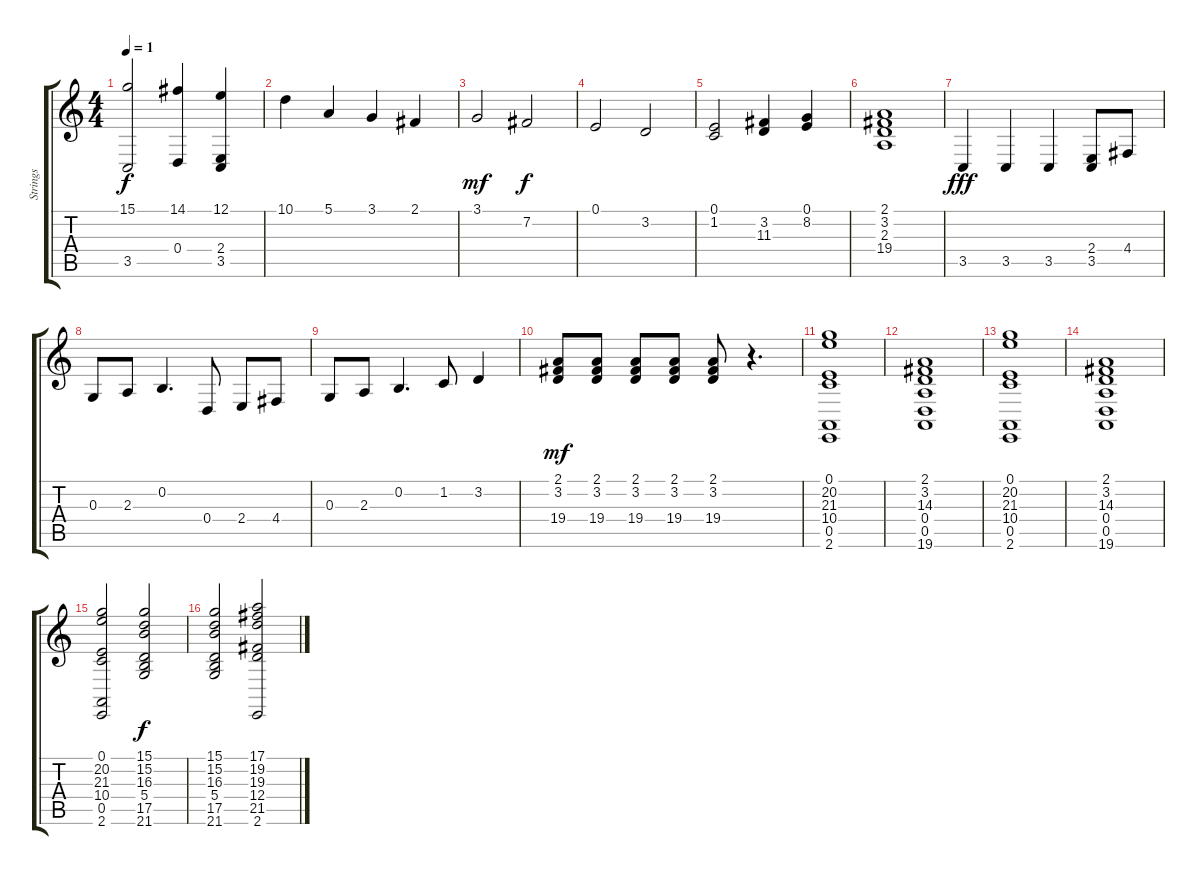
\track ("Strings" "Strings") {instrument stringensemble1}
\staff {score tabs}
\tuning (E4 B3 G3 D3 A2 D2) {hide}
\ts (4 4)
\tempo 1
\clef g2
\ks c
(15.1 3.5).2{dy f} (14.1 0.4).4 (12.1 2.4 3.5).4 |
10.1.4 5.1.4 3.1.4 2.1.4 |
3.1.2{dy mf} 7.2.2{dy f} |
0.1.2 3.2.2 |
(0.1 1.2).2 (3.2 11.3).4 (0.1 8.2).4 |
(2.1 3.2 2.3 19.4).1 |
3.5.4{dy fff} 3.5.4 3.5.4 (2.4 3.5).8 4.4.8 |
0.3.8 2.3.8 0.2.4{d} 0.4.8 2.4.8 4.4.8 |
0.3.8 2.3.8 0.2.4{d} 1.2.8 3.2.4 |
(2.1 3.2 19.4).8{dy mf} (2.1 3.2 19.4).8 (2.1 3.2 19.4).8 (2.1 3.2 19.4).8 (2.1 3.2 19.4).8 r.4{d} |
(0.1 20.2 21.3 10.4 0.5 2.6).1 |
(2.1 3.2 14.3 0.4 0.5 19.6).1 |
(0.1 20.2 21.3 10.4 0.5 2.6).1 |
(2.1 3.2 14.3 0.4 0.5 19.6).1 |
(0.1 20.2 21.3 10.4 0.5 2.6).2 (15.1 15.2 16.3 5.4 17.5 21.6).2{dy f} |
(15.1 15.2 16.3 5.4 17.5 21.6).2 (17.1 19.2 19.3 12.4 21.5 2.6).2
